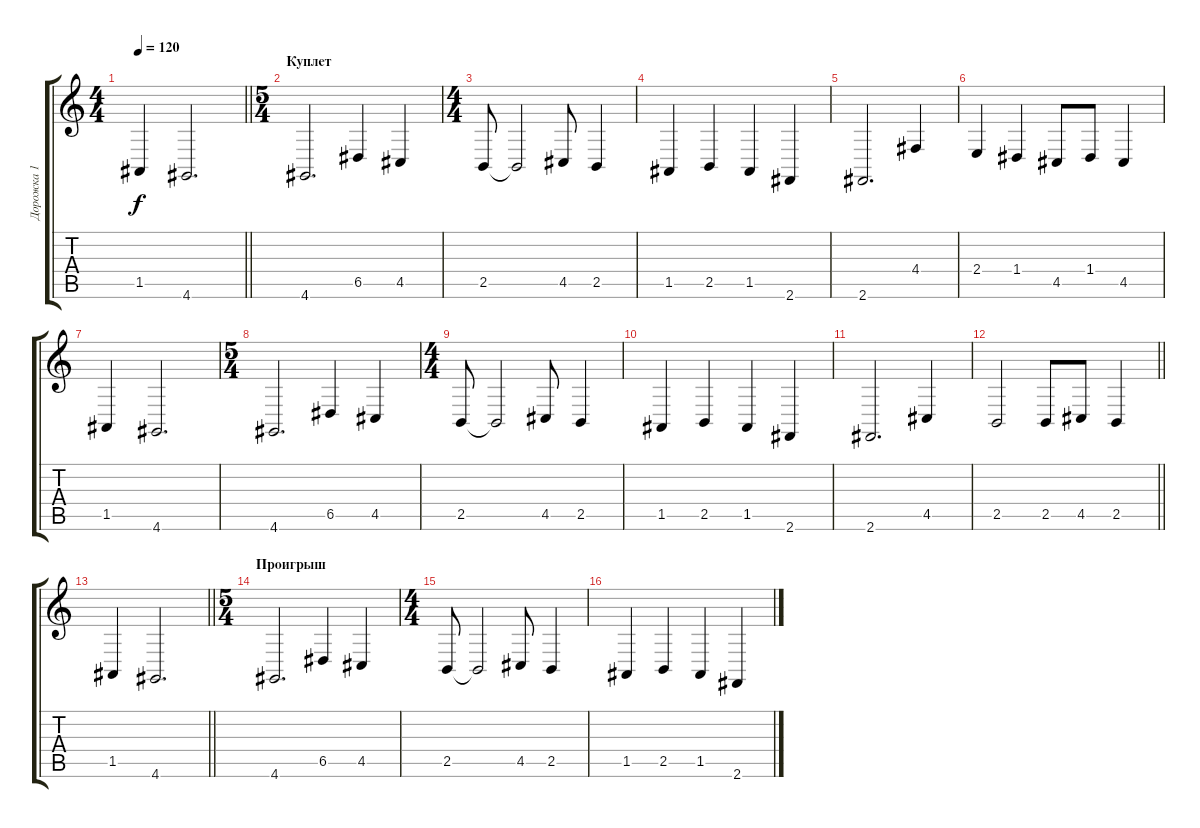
\track ("Дорожка 1" "Дорожка 1") {instrument stringensemble1}
\staff {score tabs}
\tuning (E4 B3 G3 D3 A2 E2) {hide}
\ts (4 4)
\tempo 120
\clef g2
\barLineRight lightlight
\ks c
1.5.4{dy f} 4.6.2{d} |
\ts (5 4)
\section ("" "Куплет")
4.6.2{d} 6.5.4 4.5.4 |
\ts (4 4)
2.5.8 2.5{t}.2 4.5.8 2.5.4 |
1.5.4 2.5.4 1.5.4 2.6.4 |
2.6.2{d} 4.4.4 |
2.4.4 1.4.4 4.5.8 1.4.8 4.5.4 |
1.5.4 4.6.2{d} |
\ts (5 4)
4.6.2{d} 6.5.4 4.5.4 |
\ts (4 4)
2.5.8 2.5{t}.2 4.5.8 2.5.4 |
1.5.4 2.5.4 1.5.4 2.6.4 |
2.6.2{d} 4.5.4 |
\barLineRight lightlight
2.5.2 2.5.8 4.5.8 2.5.4 |
\section ("" "")
\barLineRight lightlight
1.5.4 4.6.2{d} |
\ts (5 4)
\section ("" "Проигрыш")
4.6.2{d} 6.5.4 4.5.4 |
\ts (4 4)
2.5.8 2.5{t}.2 4.5.8 2.5.4 |
1.5.4 2.5.4 1.5.4 2.6.4
